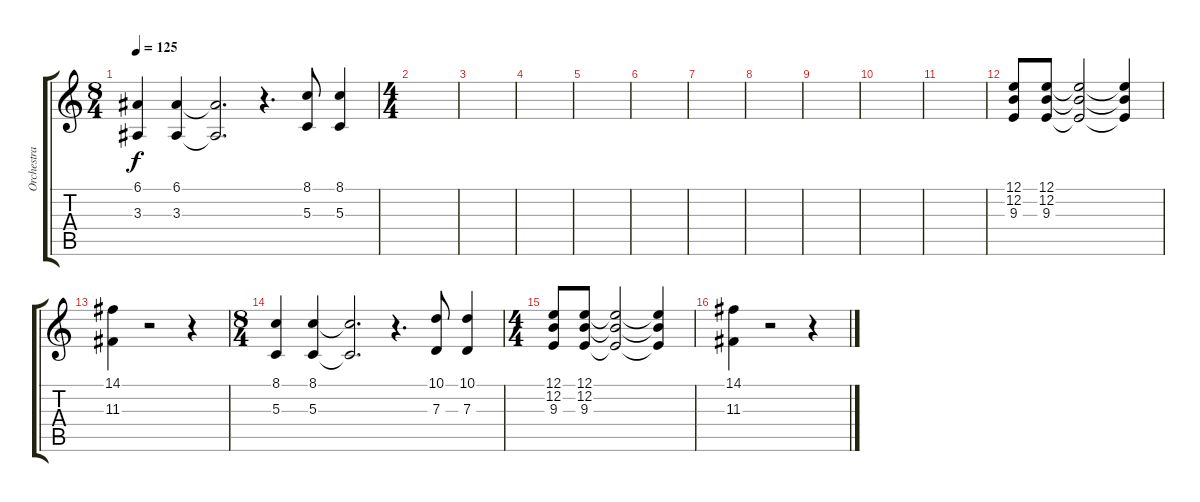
\track ("Orchestra Hit" "Orchestra ") {instrument orchestrahit}
\staff {score tabs}
\tuning (E4 B3 G3 D3 A2 E2) {hide}
\ts (8 4)
\tempo 125
\clef g2
\ks c
(6.1 3.3).4{dy f} (6.1 3.3).4 (6.1{t} 3.3{t}).2{d} r.4{d} (8.1 5.3).8 (8.1 5.3).4 |
\ts (4 4)
|
|
|
|
|
|
|
|
|
|
(12.1 12.2 9.3).8 (12.1 12.2 9.3).8 (12.1{t} 12.2{t} 9.3{t}).2 (12.1{t} 12.2{t} 9.3{t}).4 |
(14.1 11.3).4 r.2 r.4 |
\ts (8 4)
(8.1 5.3).4 (8.1 5.3).4 (8.1{t} 5.3{t}).2{d} r.4{d} (10.1 7.3).8 (10.1 7.3).4 |
\ts (4 4)
(12.1 12.2 9.3).8 (12.1 12.2 9.3).8 (12.1{t} 12.2{t} 9.3{t}).2 (12.1{t} 12.2{t} 9.3{t}).4 |
(14.1 11.3).4 r.2 r.4
